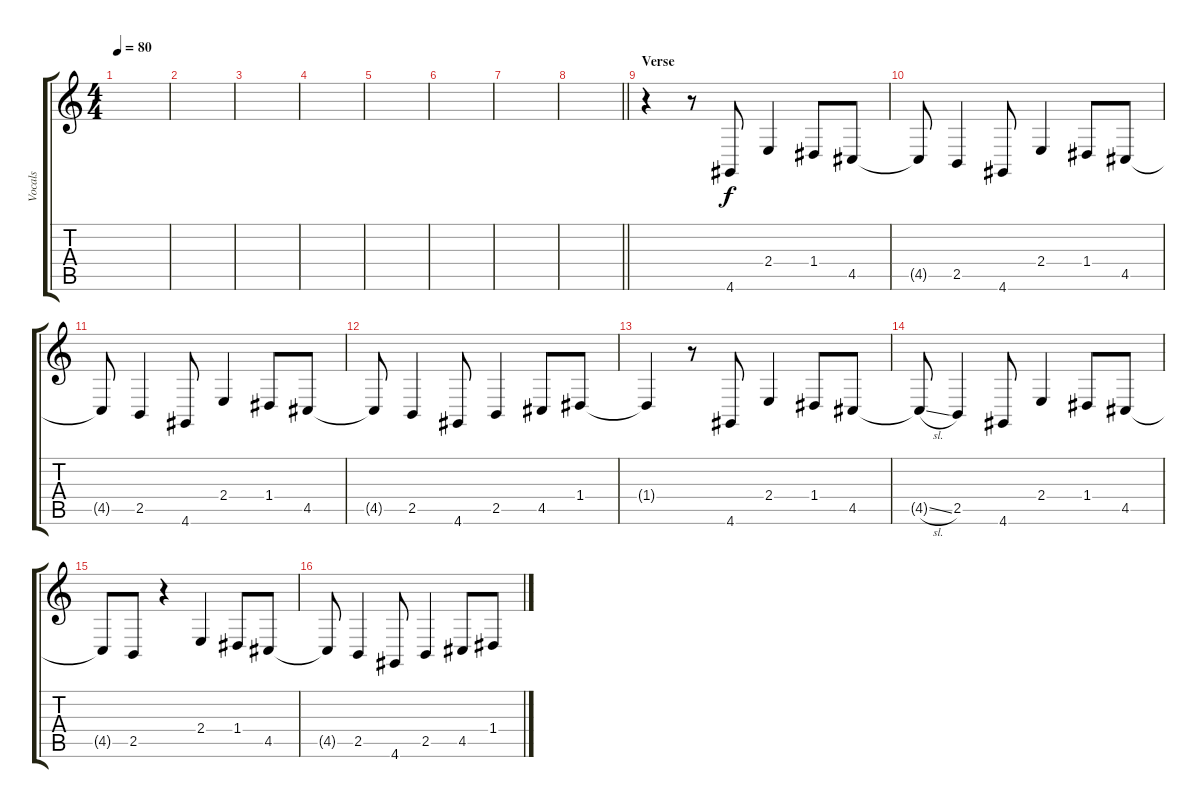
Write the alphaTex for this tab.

\track ("Vocals" "Vocals") {instrument clarinet}
\staff {score tabs}
\tuning (E4 B3 G3 D3 A2 E2) {hide}
\ts (4 4)
\tempo 80
\clef g2
\ks c
|
|
|
|
|
|
|
\barLineRight lightlight
|
\section ("" "Verse")
r.4 r.8 4.6.8 2.4.4 1.4.8 4.5.8 |
4.5{t}.8 2.5.4 4.6.8 2.4.4 1.4.8 4.5.8 |
4.5{t}.8 2.5.4 4.6.8 2.4.4 1.4.8 4.5.8 |
4.5{t}.8 2.5.4 4.6.8 2.5.4 4.5.8 1.4.8 |
1.4{t}.4 r.8 4.6.8 2.4.4 1.4.8 4.5.8 |
4.5{sl t}.8 2.5.4 4.6.8 2.4.4 1.4.8 4.5.8 |
4.5{t}.8 2.5.8 r.4 2.4.4 1.4.8 4.5.8 |
4.5{t}.8 2.5.4 4.6.8 2.5.4 4.5.8 1.4.8
